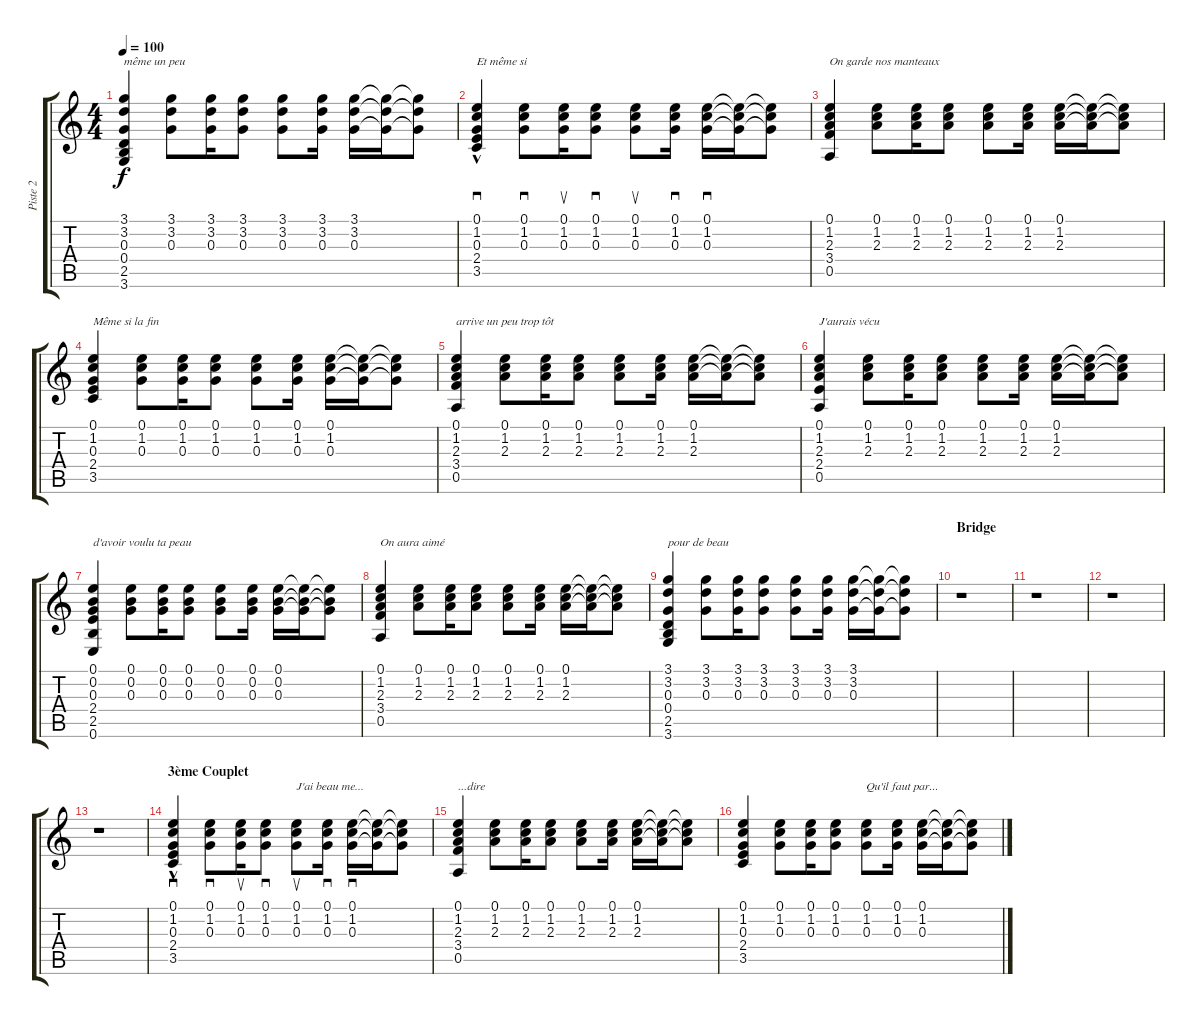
\track ("Piste 2" "Piste 2") {instrument acousticguitarsteel}
\staff {score tabs}
\tuning (E4 B3 G3 D3 A2 E2) {hide}
\ts (4 4)
\tempo 100
\clef g2
\ks c
(3.1 3.2 0.3 0.4 2.5 3.6).4{txt "même un peu" dy f} (3.1 3.2 0.3).8 (3.1 3.2 0.3).16 (3.1 3.2 0.3).8 (3.1 3.2 0.3).8 (3.1 3.2 0.3).16 (3.1 3.2 0.3).16 (3.1{t} 3.2{t} 0.3{t}).16 (3.1{t} 3.2{t} 0.3{t}).8 |
(0.1 1.2 0.3 2.4{hac} 3.5).4{sd txt "Et même si"} (0.1 1.2 0.3).8{sd} (0.1 1.2 0.3).16{su} (0.1 1.2 0.3).8{sd} (0.1 1.2 0.3).8{su} (0.1 1.2 0.3).16{sd} (0.1 1.2 0.3).16{sd} (0.1{t} 1.2{t} 0.3{t}).16 (0.1{t} 1.2{t} 0.3{t}).8 |
(0.1 1.2 2.3 3.4 0.5).4{txt "On garde nos manteaux"} (0.1 1.2 2.3).8 (0.1 1.2 2.3).16 (0.1 1.2 2.3).8 (0.1 1.2 2.3).8 (0.1 1.2 2.3).16 (0.1 1.2 2.3).16 (0.1{t} 1.2{t} 2.3{t}).16 (0.1{t} 1.2{t} 2.3{t}).8 |
(0.1 1.2 0.3 2.4 3.5).4{txt "Même si la fin"} (0.1 1.2 0.3).8 (0.1 1.2 0.3).16 (0.1 1.2 0.3).8 (0.1 1.2 0.3).8 (0.1 1.2 0.3).16 (0.1 1.2 0.3).16 (0.1{t} 1.2{t} 0.3{t}).16 (0.1{t} 1.2{t} 0.3{t}).8 |
(0.1 1.2 2.3 3.4 0.5).4{txt "arrive un peu trop tôt"} (0.1 1.2 2.3).8 (0.1 1.2 2.3).16 (0.1 1.2 2.3).8 (0.1 1.2 2.3).8 (0.1 1.2 2.3).16 (0.1 1.2 2.3).16 (0.1{t} 1.2{t} 2.3{t}).16 (0.1{t} 1.2{t} 2.3{t}).8 |
(0.1 1.2 2.3 2.4 0.5).4{txt "J'aurais vécu "} (0.1 1.2 2.3).8 (0.1 1.2 2.3).16 (0.1 1.2 2.3).8 (0.1 1.2 2.3).8 (0.1 1.2 2.3).16 (0.1 1.2 2.3).16 (0.1{t} 1.2{t} 2.3{t}).16 (0.1{t} 1.2{t} 2.3{t}).8 |
(0.1 0.2 0.3 2.4 2.5 0.6).4{txt "d'avoir voulu ta peau"} (0.1 0.2 0.3).8 (0.1 0.2 0.3).16 (0.1 0.2 0.3).8 (0.1 0.2 0.3).8 (0.1 0.2 0.3).16 (0.1 0.2 0.3).16 (0.1{t} 0.2{t} 0.3{t}).16 (0.1{t} 0.2{t} 0.3{t}).8 |
(0.1 1.2 2.3 3.4 0.5).4{txt "On aura aimé "} (0.1 1.2 2.3).8 (0.1 1.2 2.3).16 (0.1 1.2 2.3).8 (0.1 1.2 2.3).8 (0.1 1.2 2.3).16 (0.1 1.2 2.3).16 (0.1{t} 1.2{t} 2.3{t}).16 (0.1{t} 1.2{t} 2.3{t}).8 |
(3.1 3.2 0.3 0.4 2.5 3.6).4{txt "pour de beau"} (3.1 3.2 0.3).8 (3.1 3.2 0.3).16 (3.1 3.2 0.3).8 (3.1 3.2 0.3).8 (3.1 3.2 0.3).16 (3.1 3.2 0.3).16 (3.1{t} 3.2{t} 0.3{t}).16 (3.1{t} 3.2{t} 0.3{t}).8 |
\section ("" "Bridge")
r.1 |
r.1 |
r.1 |
r.1 |
\section ("" "3ème Couplet")
(0.1 1.2 0.3 2.4{hac} 3.5).4{sd} (0.1 1.2 0.3).8{sd} (0.1 1.2 0.3).16{su} (0.1 1.2 0.3).8{sd} (0.1 1.2 0.3).8{su txt "J'ai beau me..."} (0.1 1.2 0.3).16{sd} (0.1 1.2 0.3).16{sd} (0.1{t} 1.2{t} 0.3{t}).16 (0.1{t} 1.2{t} 0.3{t}).8 |
(0.1 1.2 2.3 3.4 0.5).4{txt "...dire"} (0.1 1.2 2.3).8 (0.1 1.2 2.3).16 (0.1 1.2 2.3).8 (0.1 1.2 2.3).8 (0.1 1.2 2.3).16 (0.1 1.2 2.3).16 (0.1{t} 1.2{t} 2.3{t}).16 (0.1{t} 1.2{t} 2.3{t}).8 |
(0.1 1.2 0.3 2.4 3.5).4 (0.1 1.2 0.3).8 (0.1 1.2 0.3).16 (0.1 1.2 0.3).8 (0.1 1.2 0.3).8{txt "Qu'il faut par..."} (0.1 1.2 0.3).16 (0.1 1.2 0.3).16 (0.1{t} 1.2{t} 0.3{t}).16 (0.1{t} 1.2{t} 0.3{t}).8
